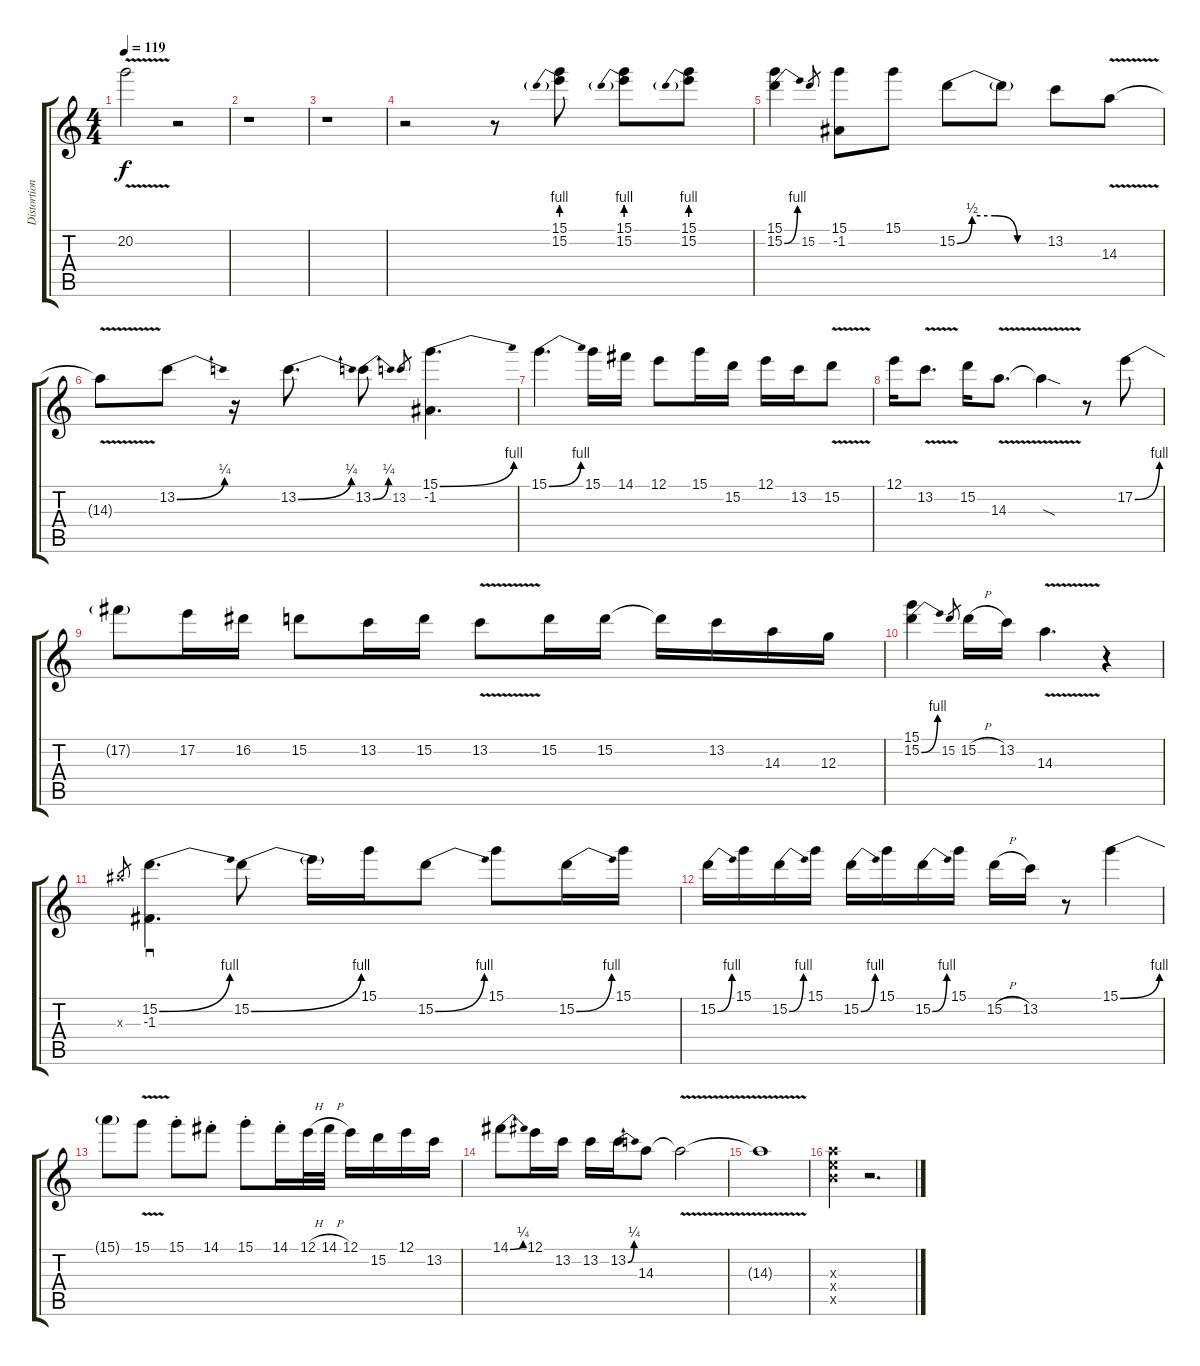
\track ("Distortion 3" "Distortion") {instrument distortionguitar}
\staff {score tabs}
\tuning (E4 B3 G3 D3 A2 E2) {hide}
\ts (4 4)
\tempo 119
\clef g2
\ks c
20.2{v t}.2{dy f} r.2 |
r.1 |
r.1 |
r.2 r.8 (15.1 15.2{be (prebend 0 4 60 4)}).8 (15.1 15.2{be (prebend 0 4 60 4)}).8 (15.1 15.2{be (prebend 0 4 60 4)}).8 |
(15.1 15.2{be (bend 0 0 60 4)}).4 15.2.8{gr} (15.1 -1.2).8 15.1.8 15.2{be (custom 0 0 10 2 25 2 40 0 60 0)}.8 15.2{t}.8 13.2.8 14.3{v}.8 |
14.3{v t}.8 13.2{be (bend 0 0 60 1)}.8 r.16 13.2{be (bend 0 0 60 1)}.8{d} 13.2{be (bend 0 0 60 1)}.8 13.2.8{gr} (15.1{be (bend 0 0 60 4)} -1.2).4{d} |
15.1{be (bend 0 0 60 4)}.4{d} 15.1.16 14.1.16 12.1.8 15.1.16 15.2.16 12.1.16 13.2.16 15.2{v}.8 |
12.1.16 13.2{v}.8{d} 15.2.16 14.3{v}.8{d} 14.3{sod t}.4 r.8 17.2{be (bend 0 0 60 4)}.8 |
17.2{t}.8 17.2.16 16.2.16 15.2.8 13.2.16 15.2.16 13.2{v}.8 15.2.16 15.2.16 15.2{t}.16 13.2.16 14.3.16 12.3.16 |
(15.1 15.2{be (bend 0 0 60 4)}).4 15.2.8{gr} 15.2{h}.16 13.2.16 14.3{v}.4{d} r.4 |
15.3{x}.8{gr} (15.2{be (bend 0 0 60 4)} -1.3).4{d sd} 15.2{be (bend 0 0 60 4)}.8 15.2{t}.16 15.1.16 15.2{be (bend 0 0 60 4)}.8 15.1.8 15.2{be (bend 0 0 60 4)}.16 15.1.16 |
15.2{be (bend 0 0 60 4)}.16 15.1.16 15.2{be (bend 0 0 60 4)}.16 15.1.16 15.2{be (bend 0 0 60 4)}.16 15.1.16 15.2{be (bend 0 0 60 4)}.16 15.1.16 15.2{h}.16 13.2.16 r.8 15.1{be (bend 0 0 60 4)}.4 |
15.1{t}.8 15.1{v}.8 15.1{st}.8 14.1{st}.8 15.1{st}.8 14.1{st}.16 12.1{h}.32 14.1{h}.32 12.1.16 15.2.16 12.1.16 13.2.16 |
14.1{be (bend 0 0 60 1)}.8 12.1.16 13.2.16 13.2.16 13.2{be (bend 0 0 60 1)}.16 14.3.8 14.3{v t}.2 |
14.3{v t}.1 |
(14.3{x} 14.4{x} 14.5{x}).4 r.2{d}
